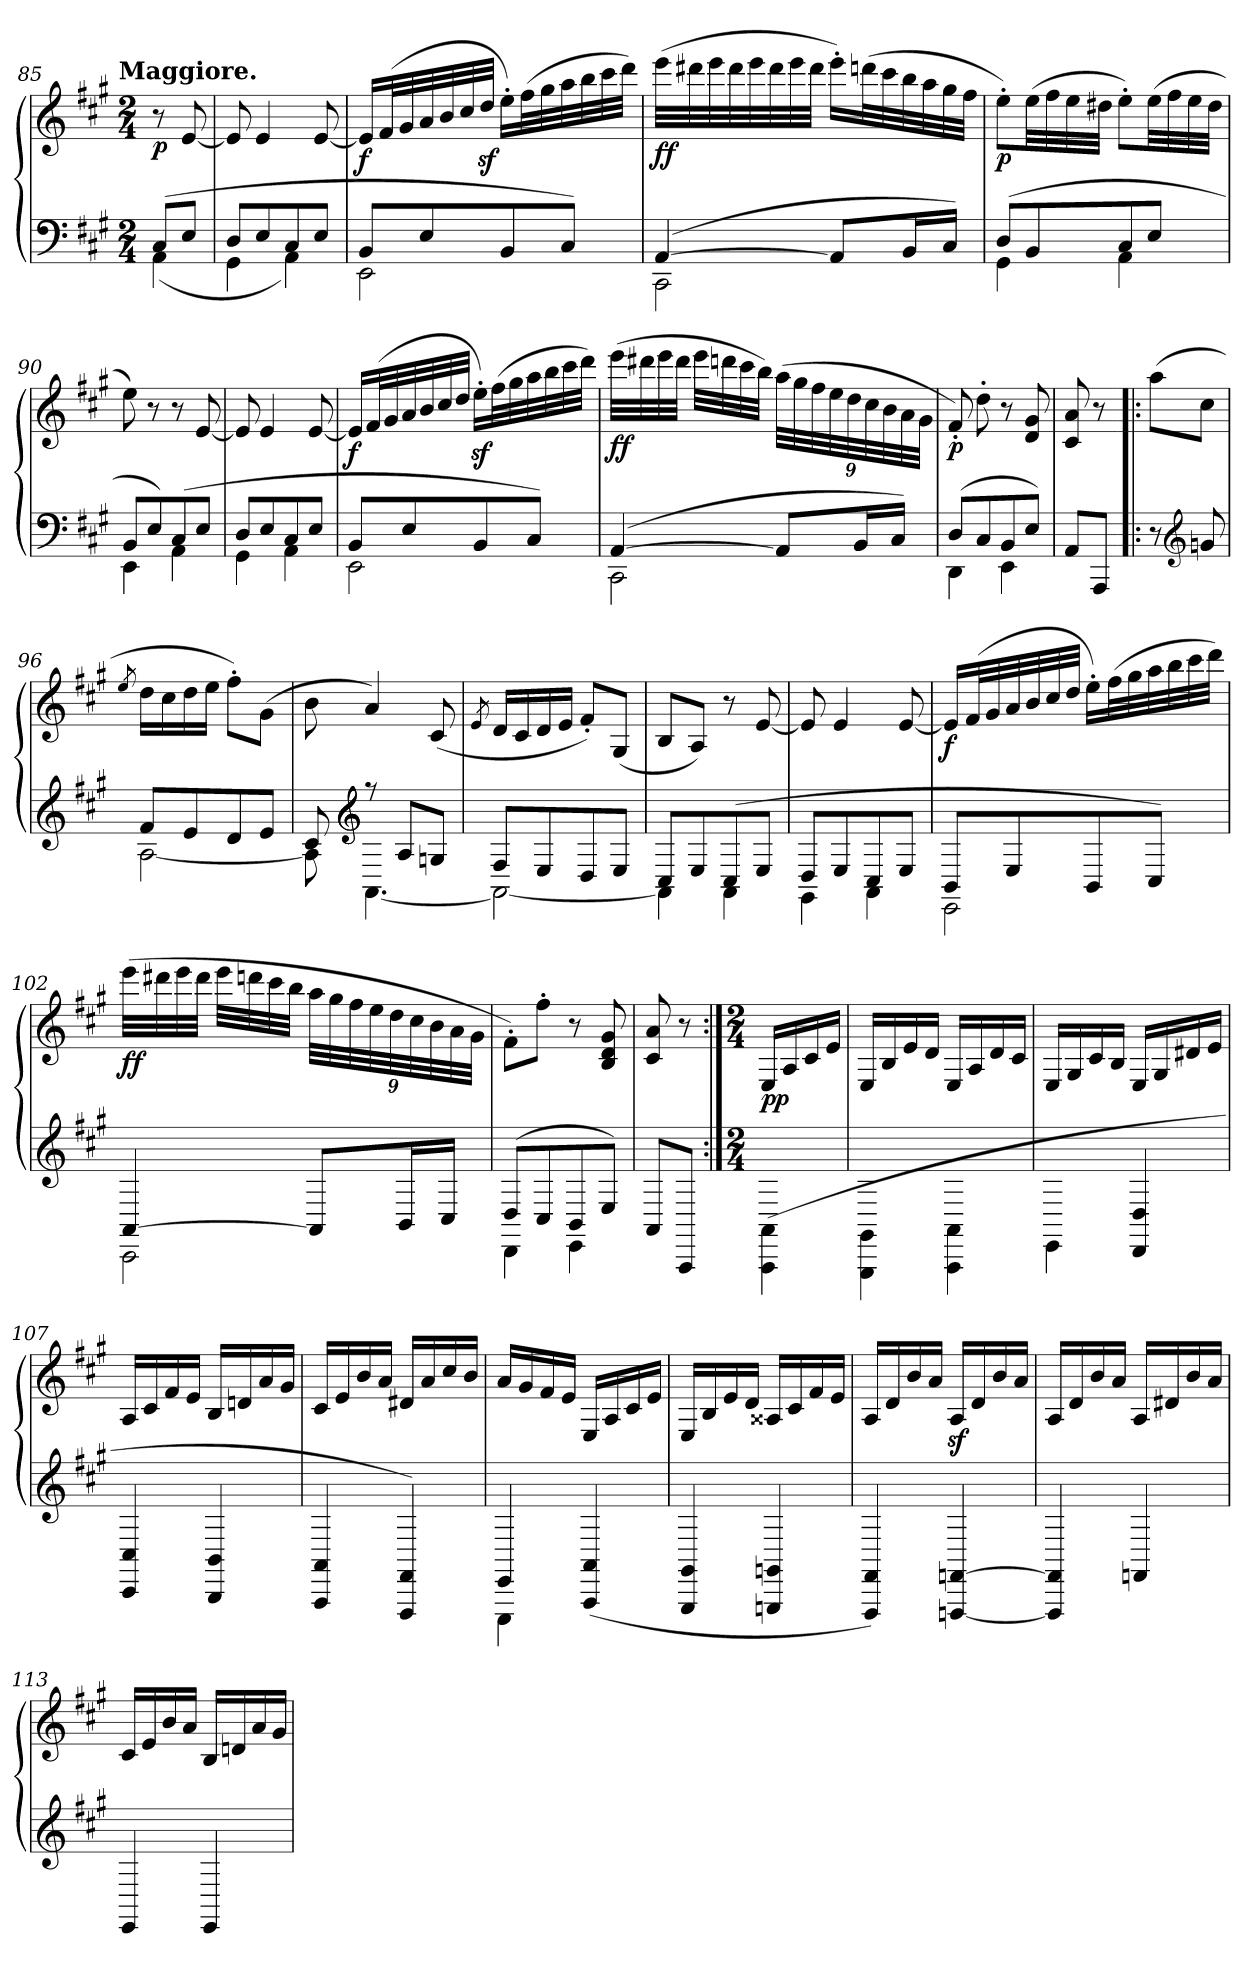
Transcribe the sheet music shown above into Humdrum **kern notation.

**kern	**kern	**dynam
*part1	*part1	*part1
*staff2	*staff1	*staff1/2
!!LO:LB:g=z
*clefF4	*clefG2	*
*k[f#c#g#]	*k[f#c#g#]	*
!!LO:TX:omd:t=Maggiore.
*M2/4	*M2/4	*
=85	=85	=85
*^	*	*
!	!	!	!LO:DY:b
(>8C#/L	(4AA\	8r	p
!	!	!	!LO:DY:b
8E/J	.	[8e/	cresc.
=86	=86	=86	=86
8D/L	4GG#\	8e/]	.
8E/	.	4e/	.
8C#/	4AA\)	.	.
8E/J	.	[8e/	.
=87	=87	=87	=87
!	!	!	!LO:DY:b
8BB/L	2EE\	16e/LL]	f
.	.	(>32f#/L	.
.	.	32g#/	.
8E/	.	32a/	.
.	.	32b/	.
.	.	32cc#/	.
.	.	32ddz</JJJ	.
8BB/	.	16ee'\LL)	.
.	.	(>32ff#\L	.
.	.	32gg#\	.
8C#/J)	.	32aa\	.
.	.	32bb\	.
.	.	32ccc#\	.
.	.	32ddd\JJJ)	.
=88	=88	=88	=88
!	!	!	!LO:DY:b
(>[4AA/	2CC#\	(>32eee\LLL	ff
.	.	32ddd#X\	.
.	.	32eee\	.
.	.	32ddd#\	.
.	.	32eee\	.
.	.	32ddd#\	.
.	.	32eee\	.
.	.	32ddd#\JJJ	.
8AA/L]	.	16eee'\LL)	.
.	.	(>32dddn\L	.
.	.	32ccc#\	.
16BB/L	.	32bb\	.
.	.	32aa\	.
16C#/JJ)	.	32gg#\	.
.	.	32ff#\JJJ	.
!!LO:LB:g=z
=89	=89	=89	=89
!	!	!	!LO:DY:b
(>8D/L	4GG#\	8ee'\L)	p
8BB/	.	(>32ee\LL	.
.	.	32ff#\	.
.	.	32ee\	.
.	.	32dd#X\JJJ	.
8C#/	4AA\	8ee'\L)	.
8E/J	.	(>32ee\LL	.
.	.	32ff#\	.
.	.	32ee\	.
.	.	32dd#\JJJ	.
=90	=90	=90	=90
8BB/L	4EE\	8ee\)	.
8E/)	.	8r	.
(>8C#/	4AA\	8r	.
!	!	!	!LO:DY:b
8E/J	.	[8e/	cresc.
=91	=91	=91	=91
8D/L	4GG#\	8e/]	.
8E/	.	4e/	.
8C#/	4AA\	.	.
8E/J	.	[8e/	.
=92	=92	=92	=92
!	!	!	!LO:DY:b
8BB/L	2EE\	16e/LL]	f
.	.	(>32f#/L	.
.	.	32g#/	.
8E/	.	32a/	.
.	.	32b/	.
.	.	32cc#/	.
.	.	32dd/JJJ	.
8BB/	.	16eez<'\LL)	.
.	.	(>32ff#\L	.
.	.	32gg#\	.
8C#/J)	.	32aa\	.
.	.	32bb\	.
.	.	32ccc#\	.
.	.	32ddd\JJJ)	.
=93	=93	=93	=93
!	!	!	!LO:DY:b
(>[4AA/	2CC#\	(>32eee\LLL	ff
.	.	32ddd#X\	.
.	.	32eee\	.
.	.	32ddd#\JJJ	.
.	.	32eee\LLL	.
.	.	32dddn\	.
.	.	32ccc#\	.
.	.	32bb\JJJ)	.
*	*	*Xbrackettup	*
8AA/L]	.	(>36aa\LLL	.
.	.	36gg#\	.
.	.	36ff#\	.
.	.	36ee\	.
.	.	36dd\	.
16BB/L	.	.	.
.	.	36cc#\	.
.	.	36b\	.
16C#/JJ)	.	.	.
.	.	36a\	.
.	.	36g#\JJJ	.
!!LO:LB:g=z
=94	=94	=94	=94
!	!	!	!LO:DY:b
(>8D/L	4DD\	8f#'/)	p
8C#/	.	8dd'\	.
8BB/	4EE\	8r	.
8E/J)	.	8d/ 8g#/	.
*v	*v	*	*
=95	=95	=95
8AA/L	8c#/ 8a/	.
8AAA/J	8r	.
=95!|:	=95!|:	=95!|:
8r	(>8aa\L	.
*clefG2	*	*
8gn/	8cc#\J	.
=96	=96	=96
.	8qee/	.
*^	*	*
8f#/L	[2A\	16dd\LL	.
.	.	16cc#\	.
8e/	.	16dd\	.
.	.	16ee\JJ	.
8d/	.	8ff#'\L)	.
8e/J	.	(>8g#\J	.
=97	=97	=97	=97
8c#/	8A\]	8b\	.
*clefG2	*	*	*
8rff	[4.AA\	4a/)	.
8A/L	.	.	.
8Gn/J	.	(<8c#/	.
=98	=98	=98	=98
.	.	8qe/	.
8F#/L	2AA\_	16d/LL	.
.	.	16c#/	.
8E/	.	16d/	.
.	.	16e/JJ	.
8D/	.	8f#'/L)	.
8E/J	.	(<8G#/J	.
=99	=99	=99	=99
8C#/L	4AA\]	8B/L	.
8E/	.	8A/J)	.
(>8C#/	4AA\	8r	.
!	!	!	!LO:DY:b
8E/J	.	[8e/	cresc.
=100	=100	=100	=100
8D/L	4GG#\	8e/]	.
8E/	.	4e/	.
8C#/	4AA\	.	.
8E/J	.	[8e/	.
!!LO:LB:g=z
=101	=101	=101	=101
!	!	!	!LO:DY:b
8BB/L	2EE\	16e/LL]	f
.	.	(>32f#/L	.
.	.	32g#/	.
8E/	.	32a/	.
.	.	32b/	.
.	.	32cc#/	.
.	.	32dd/JJJ	.
8BB/	.	16ee'\LL)	.
.	.	(>32ff#\L	.
.	.	32gg#\	.
8C#/J)	.	32aa\	.
.	.	32bb\	.
.	.	32ccc#\	.
.	.	32ddd\JJJ)	.
=102	=102	=102	=102
!	!	!	!LO:DY:b
[4AA/	2CC#\	(>32eee\LLL	ff
.	.	32ddd#X\	.
.	.	32eee\	.
.	.	32ddd#\JJJ	.
.	.	32eee\LLL	.
.	.	32dddn\	.
.	.	32ccc#\	.
.	.	32bb\JJJ	.
8AA/L]	.	36aa\LLL	.
.	.	36gg#\	.
.	.	36ff#\	.
.	.	36ee\	.
.	.	36dd\	.
16BB/L	.	.	.
.	.	36cc#\	.
.	.	36b\	.
16C#/JJ	.	.	.
.	.	36a\	.
.	.	36g#\JJJ	.
=103	=103	=103	=103
(8D/L	4DD\	8f#'\L)	.
8C#/	.	8ff#'\J	.
8BB/	4EE\	8r	.
8E/J)	.	8B/ 8d/ 8g#/	.
*v	*v	*	*
=104	=104	=104
8AA/L	8c#/ 8a/	.
8AAA/J	8r	.
!!LO:PB:g=z
=104:|!	=104:|!	=104:|!
*M2/4	*M2/4	*
!	!	!LO:DY:b
(<4AAA\ 4AA\	16E/LL	pp
.	16A/	.
.	16c#/	.
.	16e/JJ	.
=105	=105	=105
4GGG#\ 4GG#\	16E/LL	.
.	16B/	.
.	16e/	.
.	16d/JJ	.
4AAA\ 4AA\	16E/LL	.
.	16A/	.
.	16d/	.
.	16c#/JJ	.
=106	=106	=106
4EE\	16E/LL	.
.	16G#/	.
.	16c#/	.
.	16B/JJ	.
4DD/ 4D/	16E/LL	.
.	16G#/	.
.	16d#X/	.
.	16e/JJ	.
=107	=107	=107
4CC#/ 4C#/	16A/LL	.
.	16c#/	.
.	16f#/	.
.	16e/JJ	.
4BBB/ 4BB/	16B/LL	.
.	16dn/	.
.	16a/	.
.	16g#/JJ	.
!!LO:LB:g=z
=108	=108	=108
!	!	!LO:DY:b
4AAA/ 4AA/	16c#/LL	cresc.
.	16e/	.
.	16b/	.
.	16a/JJ	.
4FFF#/ 4FF#/)	16d#X/LL	.
.	16a/	.
.	16cc#/	.
.	16b/JJ	.
=109	=109	=109
*^	*	*
4EE/	4EEE!\	16a/LL	.
.	.	16g#/	.
.	.	16f#/	.
.	.	16e/JJ	.
(<4AAA/ 4AA/	4ryy	16E/LL	.
.	.	16A/	.
.	.	16c#/	.
.	.	16e/JJ	.
*v	*v	*	*
=110	=110	=110
4GGG#/ 4GG#/	16E/LL	.
.	16B/	.
.	16e/	.
.	16d/JJ	.
4GGGn/ 4GGn/	16A##X/LL	.
.	16c#/	.
.	16f#/	.
.	16e/JJ	.
=111	=111	=111
4FFF#/ 4FF#/)	16A/LL	.
.	16d/	.
.	16b/	.
.	16a/JJ	.
[4FFFn/ [4FFn/	16Az</LL	.
.	16d/	.
.	16b/	.
.	16a/JJ	.
=112	=112	=112
*	*^	*
4FFF]/ 4FF]/	16A/LL	4ryy	.
.	16d/	.	.
.	16b/	.	.
.	16a/JJ	.	.
4FFn/	16A/LL	32ryy	.
!	!	!	!LO:DY:b
.	.	8..ryy	decresc.
.	16d#X/	.	.
.	16b/	.	.
.	16a/JJ	.	.
*	*v	*v	*
!!LO:LB:g=z
=113	=113	=113
4EE/	16c#/LL	.
.	16e/	.
.	16b/	.
.	16a/JJ	.
4EE/	16B/LL	.
.	16dn/	.
.	16a/	.
.	16g#/JJ	.
=	=	=
*-	*-	*-
